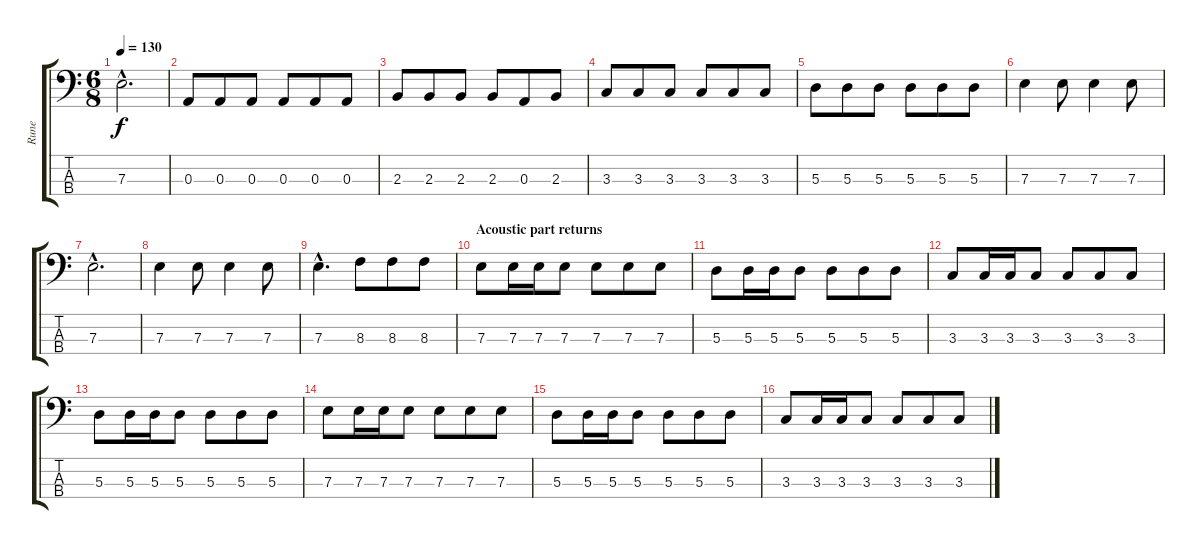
\track ("Rune" "Rune") {instrument electricbassfinger}
\staff {score tabs}
\tuning (G2 D2 A1 E1) {hide}
\ts (6 8)
\tempo 130
\clef f4
\ks c
7.3{hac}.2{d dy f} |
0.3.8 0.3.8 0.3.8 0.3.8 0.3.8 0.3.8 |
2.3.8 2.3.8 2.3.8 2.3.8 0.3.8 2.3.8 |
3.3.8 3.3.8 3.3.8 3.3.8 3.3.8 3.3.8 |
5.3.8 5.3.8 5.3.8 5.3.8 5.3.8 5.3.8 |
7.3.4 7.3.8 7.3.4 7.3.8 |
7.3{hac}.2{d} |
7.3.4 7.3.8 7.3.4 7.3.8 |
7.3{hac}.4{d} 8.3.8 8.3.8 8.3.8 |
\section ("" "Acoustic part returns")
7.3.8 7.3.16 7.3.16 7.3.8 7.3.8 7.3.8 7.3.8 |
5.3.8 5.3.16 5.3.16 5.3.8 5.3.8 5.3.8 5.3.8 |
3.3.8 3.3.16 3.3.16 3.3.8 3.3.8 3.3.8 3.3.8 |
5.3.8 5.3.16 5.3.16 5.3.8 5.3.8 5.3.8 5.3.8 |
7.3.8 7.3.16 7.3.16 7.3.8 7.3.8 7.3.8 7.3.8 |
5.3.8 5.3.16 5.3.16 5.3.8 5.3.8 5.3.8 5.3.8 |
3.3.8 3.3.16 3.3.16 3.3.8 3.3.8 3.3.8 3.3.8
